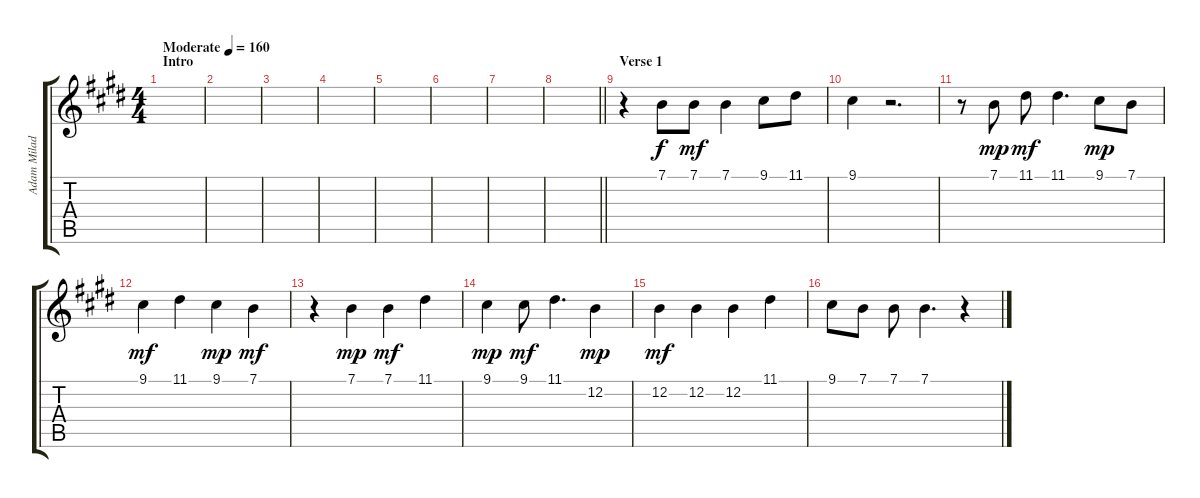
\track ("Adam Milad - Vocal" "Adam Milad") {instrument trumpet}
\staff {score tabs}
\tuning (E4 B3 G3 D3 A2 E2) {hide}
\ts (4 4)
\section ("" "Intro")
\tempo (160 "Moderate")
\clef g2
\ks e
|
|
|
|
|
|
|
\barLineRight lightlight
|
\section ("" "Verse 1")
r.4 7.1.8 7.1.8{dy mf} 7.1.4 9.1.8 11.1.8 |
9.1.4 r.2{d} |
r.8 7.1.8{dy mp} 11.1.8{dy mf} 11.1.4{d} 9.1.8{dy mp} 7.1.8 |
9.1.4{dy mf} 11.1.4 9.1.4{dy mp} 7.1.4{dy mf} |
r.4 7.1.4{dy mp} 7.1.4{dy mf} 11.1.4 |
9.1.4{dy mp} 9.1.8{dy mf} 11.1.4{d} 12.2.4{dy mp} |
12.2.4{dy mf} 12.2.4 12.2.4 11.1.4 |
9.1.8 7.1.8 7.1.8 7.1.4{d} r.4
